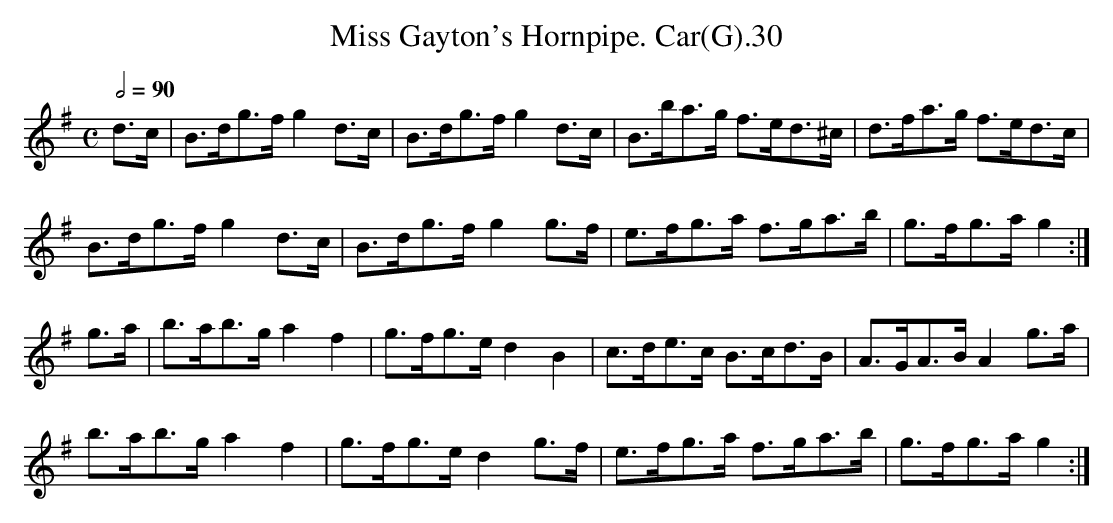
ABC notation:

X:1
T:Miss Gayton's Hornpipe. Car(G).30
M:C
L:1/8
Q:1/2=90
K:G
d>c|B>dg>f g2d>c|B>dg>f g2d>c|B>ba>g f>ed>^c|d>fa>g f>ed>c|
B>dg>f g2d>c|B>dg>f g2g>f|e>fg>a f>ga>b|g>fg>a g2:|
g>a|b>ab>ga2f2|g>fg>e d2B2|c>de>c B>cd>B|A>GA>B A2g>a|
b>ab>g a2f2|g>fg>e d2g>f|e>fg>a f>ga>b|g>fg>a g2:|
